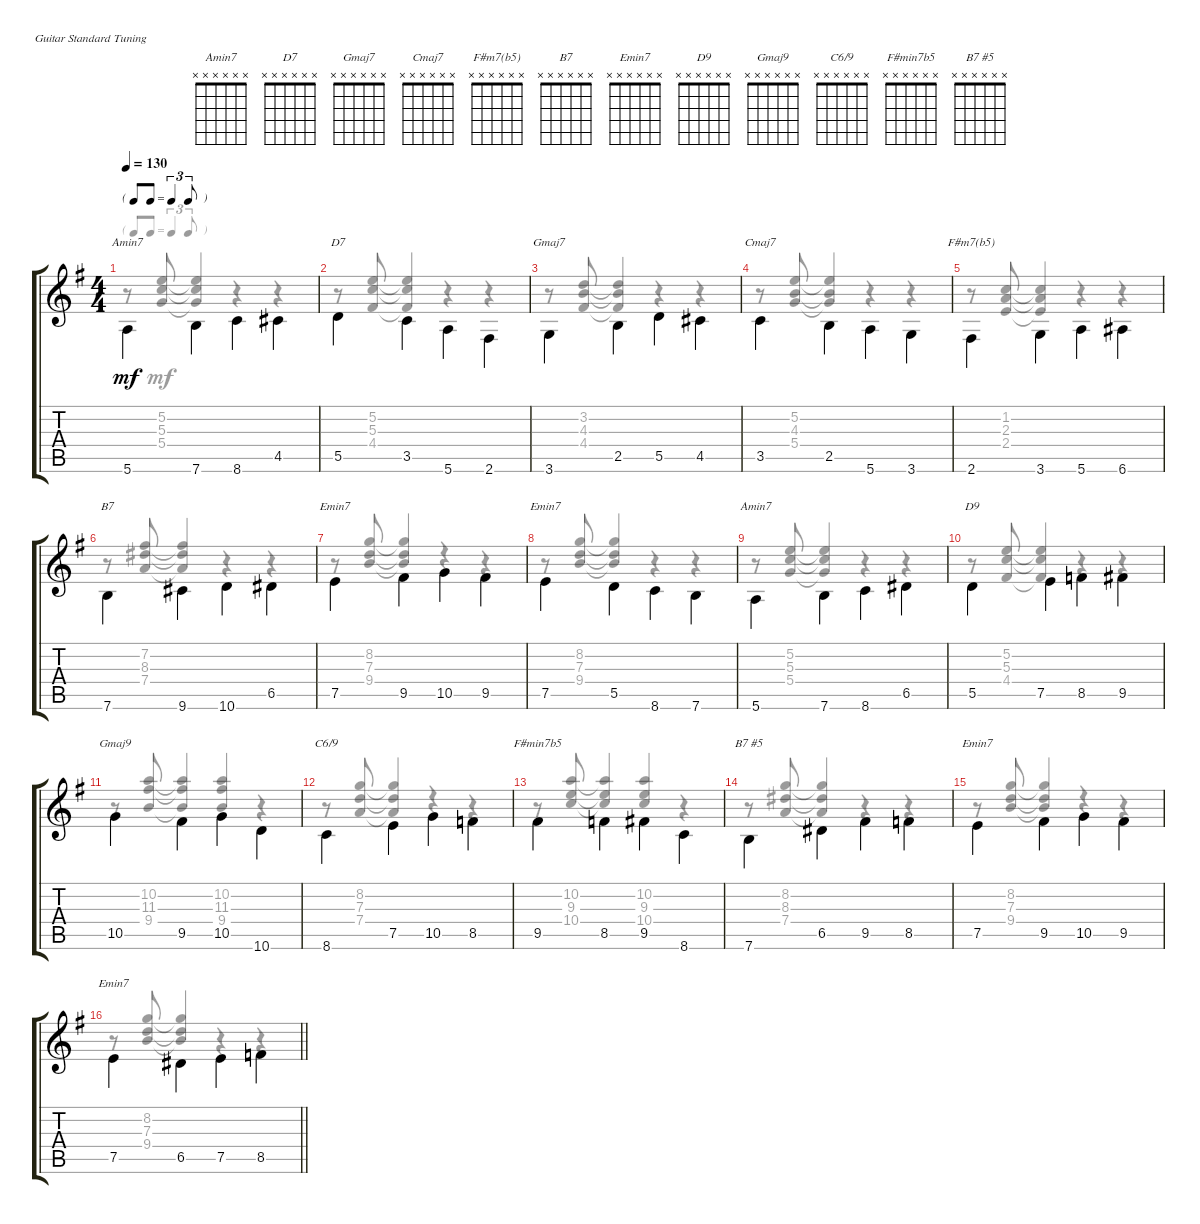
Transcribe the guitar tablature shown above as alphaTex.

\defaultSystemsLayout 4
\singleTrackTrackNamePolicy hidden
\multiTrackTrackNamePolicy hidden
\firstSystemTrackNameOrientation horizontal
\otherSystemsTrackNameOrientation horizontal
\track ("Electric Guitar" "E-Gt") {instrument electricguitarclean}
\staff {score tabs}
\tuning (E4 B3 G3 D3 A2 E2)
\chord ("Amin7" x x x x x x)
\chord ("D7" x x x x x x)
\chord ("Gmaj7" x x x x x x)
\chord ("Cmaj7" x x x x x x)
\chord ("F#m7(b5)" x x x x x x)
\chord ("B7" x x x x x x)
\chord ("Emin7" x x x x x x)
\chord ("D9" x x x x x x)
\chord ("Gmaj9" x x x x x x)
\chord ("C6/9" x x x x x x)
\chord ("F#min7b5" x x x x x x)
\chord ("B7 #5" x x x x x x)
\voice
\ts (4 4)
\tf triplet8th
\tempo 130
\clef g2
\scale
1.20807
\ks g
5.6.4{ch "Amin7" dy mf instrument electricguitarclean beam invert} 7.6.4{beam invert} 8.6.4{beam invert} 4.5.4{beam invert} |
\scale
0.930643 5.5.4{ch "D7" beam invert} 3.5.4{beam invert} 5.6.4{beam invert} 2.6.4{beam invert} |
\scale
0.930643 3.6.4{ch "Gmaj7" beam invert} 2.5.4{beam invert} 5.5.4{beam invert} 4.5.4{beam invert} |
\scale
0.930643 3.5.4{ch "Cmaj7" beam invert} 2.5.4{beam invert} 5.6.4{beam invert} 3.6.4{beam invert} |
2.6.4{ch "F#m7(b5)" beam invert} 3.6.4{beam invert} 5.6.4{beam invert} 6.6.4{beam invert} |
7.6.4{ch "B7" beam invert} 9.6.4{beam invert} 10.6.4{beam invert} 6.5.4{beam invert} |
7.5.4{ch "Emin7" beam invert} 9.5.4{beam invert} 10.5.4{beam invert} 9.5.4{beam invert} |
7.5.4{ch "Emin7" beam invert} 5.5.4{beam invert} 8.6.4{beam invert} 7.6.4{beam invert} |
5.6.4{ch "Amin7" beam invert} 7.6.4{beam invert} 8.6.4{beam invert} 6.5.4{beam invert} |
5.5.4{ch "D9" beam invert} 7.5.4{beam invert} 8.5.4{beam invert} 9.5.4{beam invert} |
10.5.4{ch "Gmaj9" beam invert} 9.5.4{beam invert} 10.5.4{beam invert} 10.6.4{beam invert} |
8.6.4{ch "C6/9" beam invert} 7.5.4{beam invert} 10.5.4{beam invert} 8.5.4{beam invert} |
9.5.4{ch "F#min7b5" beam invert} 8.5.4{beam invert} 9.5.4{beam invert} 8.6.4{beam invert} |
7.6.4{ch "B7 #5" beam invert} 6.5.4{beam invert} 9.5.4{beam invert} 8.5.4{beam invert} |
7.5.4{ch "Emin7" beam invert} 9.5.4{beam invert} 10.5.4{beam invert} 9.5.4{beam invert} |
\barLineRight lightlight
7.5.4{ch "Emin7" beam invert} 6.5.4{beam invert} 7.5.4{beam invert} 8.5.4{beam invert}
\voice
\clef g2
\ottava regular
\simile none
\scale
1.20807
\ks g
r.8{dy mf beam invert} (5.2 5.3 5.4).8{beam invert} (5.2{t} 5.3{t} 5.4{t}).4{beam invert} r.4{beam invert} r.4{beam invert} |
\scale
0.930643 r.8{beam invert} (5.2 5.3 4.4).8{beam invert} (5.2{t} 5.3{t} 4.4{t}).4{beam invert} r.4{beam invert} r.4{beam invert} |
\scale
0.930643 r.8{beam invert} (3.2 4.3 4.4).8{beam invert} (3.2{t} 4.3{t} 4.4{t}).4{beam invert} r.4{beam invert} r.4{beam invert} |
\scale
0.930643 r.8{beam invert} (5.2 4.3 5.4).8{beam invert} (5.2{t} 4.3{t} 5.4{t}).4{beam invert} r.4{beam invert} r.4{beam invert} |
r.8{beam invert} (1.2 2.3 2.4).8{beam invert} (1.2{t} 2.3{t} 2.4{t}).4{beam invert} r.4{beam invert} r.4{beam invert} |
r.8{beam invert} (7.2 8.3 7.4).8{beam invert} (7.2{t} 8.3{t} 7.4{t}).4{beam invert} r.4{beam invert} r.4{beam invert} |
r.8{beam invert} (8.2 7.3 9.4).8{beam invert} (8.2{t} 7.3{t} 9.4{t}).4{beam invert} r.4{beam invert} r.4{beam invert} |
r.8{beam invert} (8.2 7.3 9.4).8{beam invert} (8.2{t} 7.3{t} 9.4{t}).4{beam invert} r.4{beam invert} r.4{beam invert} |
r.8{beam invert} (5.2 5.3 5.4).8{beam invert} (5.2{t} 5.3{t} 5.4{t}).4{beam invert} r.4{beam invert} r.4{beam invert} |
r.8{beam invert} (5.2 5.3 4.4).8{beam invert} (5.2{t} 5.3{t} 4.4{t}).4{beam invert} r.4{beam invert} r.4{beam invert} |
r.8{beam invert} (10.2 11.3 9.4).8{beam invert} (10.2{t} 11.3{t} 9.4{t}).4{beam invert} (10.2 11.3 9.4).4{beam invert} r.4{beam invert} |
r.8{beam invert} (8.2 7.3 7.4).8{beam invert} (8.2{t} 7.3{t} 7.4{t}).4{beam invert} r.4{beam invert} r.4{beam invert} |
r.8{beam invert} (10.2 9.3 10.4).8{beam invert} (10.2{t} 9.3{t} 10.4{t}).4{beam invert} (10.2 9.3 10.4).4{beam invert} r.4{beam invert} |
r.8{beam invert} (8.2 8.3 7.4).8{beam invert} (8.2{t} 8.3{t} 7.4{t}).4{beam invert} r.4{beam invert} r.4{beam invert} |
r.8{beam invert} (8.2 7.3 9.4).8{beam invert} (8.2{t} 7.3{t} 9.4{t}).4{beam invert} r.4{beam invert} r.4{beam invert} |
\barLineRight lightlight
r.8{beam invert} (8.2 7.3 9.4).8{beam invert} (8.2{t} 7.3{t} 9.4{t}).4{beam invert} r.4{beam invert} r.4{beam invert}
